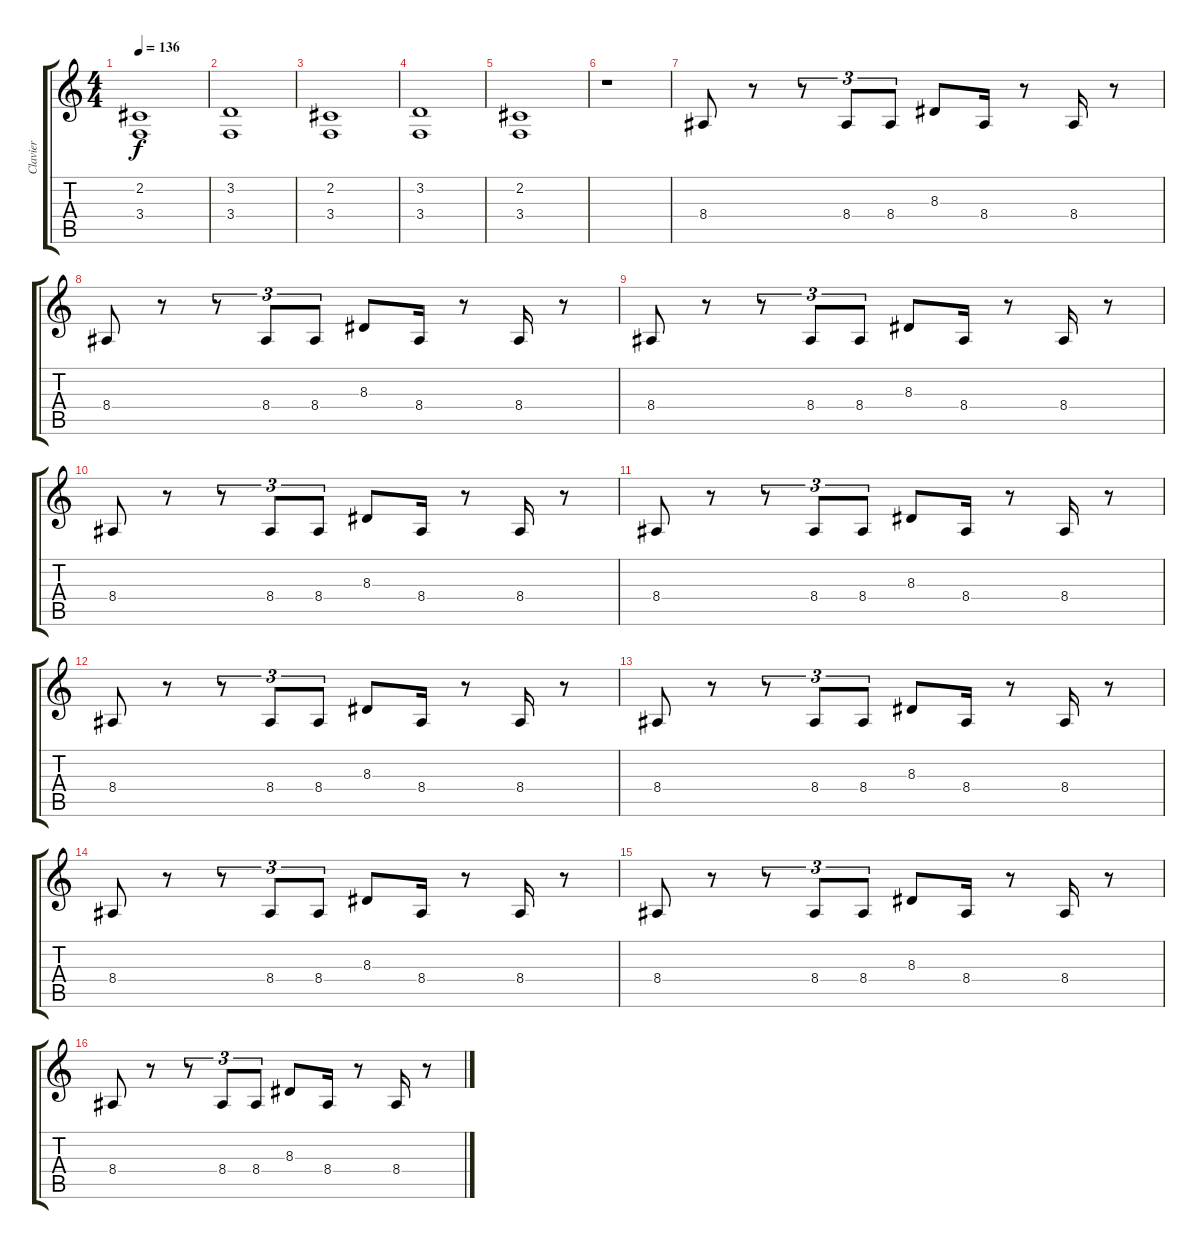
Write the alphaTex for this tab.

\track ("Clavier" "Clavier") {instrument synthstrings1}
\staff {score tabs}
\tuning (E4 B3 G3 D3 A2 E2) {hide}
\ts (4 4)
\tempo 136
\clef g2
\ks c
(2.2 3.4).1{dy f} |
(3.2 3.4).1 |
(2.2 3.4).1 |
(3.2 3.4).1 |
(2.2 3.4).1 |
r.1 |
8.4.8{volume 16 instrument synthstrings1} r.8 r.8{tu (3 2)} 8.4.8{tu (3 2)} 8.4.8{tu (3 2)} 8.3.8 8.4.16 r.8 8.4.16 r.8 |
8.4.8 r.8 r.8{tu (3 2)} 8.4.8{tu (3 2)} 8.4.8{tu (3 2)} 8.3.8 8.4.16 r.8 8.4.16 r.8 |
8.4.8 r.8 r.8{tu (3 2)} 8.4.8{tu (3 2)} 8.4.8{tu (3 2)} 8.3.8 8.4.16 r.8 8.4.16 r.8 |
8.4.8 r.8 r.8{tu (3 2)} 8.4.8{tu (3 2)} 8.4.8{tu (3 2)} 8.3.8 8.4.16 r.8 8.4.16 r.8 |
8.4.8 r.8 r.8{tu (3 2)} 8.4.8{tu (3 2)} 8.4.8{tu (3 2)} 8.3.8 8.4.16 r.8 8.4.16 r.8 |
8.4.8 r.8 r.8{tu (3 2)} 8.4.8{tu (3 2)} 8.4.8{tu (3 2)} 8.3.8 8.4.16 r.8 8.4.16 r.8 |
8.4.8 r.8 r.8{tu (3 2)} 8.4.8{tu (3 2)} 8.4.8{tu (3 2)} 8.3.8 8.4.16 r.8 8.4.16 r.8 |
8.4.8 r.8 r.8{tu (3 2)} 8.4.8{tu (3 2)} 8.4.8{tu (3 2)} 8.3.8 8.4.16 r.8 8.4.16 r.8 |
8.4.8 r.8 r.8{tu (3 2)} 8.4.8{tu (3 2)} 8.4.8{tu (3 2)} 8.3.8 8.4.16 r.8 8.4.16 r.8 |
8.4.8 r.8 r.8{tu (3 2)} 8.4.8{tu (3 2)} 8.4.8{tu (3 2)} 8.3.8 8.4.16 r.8 8.4.16 r.8
